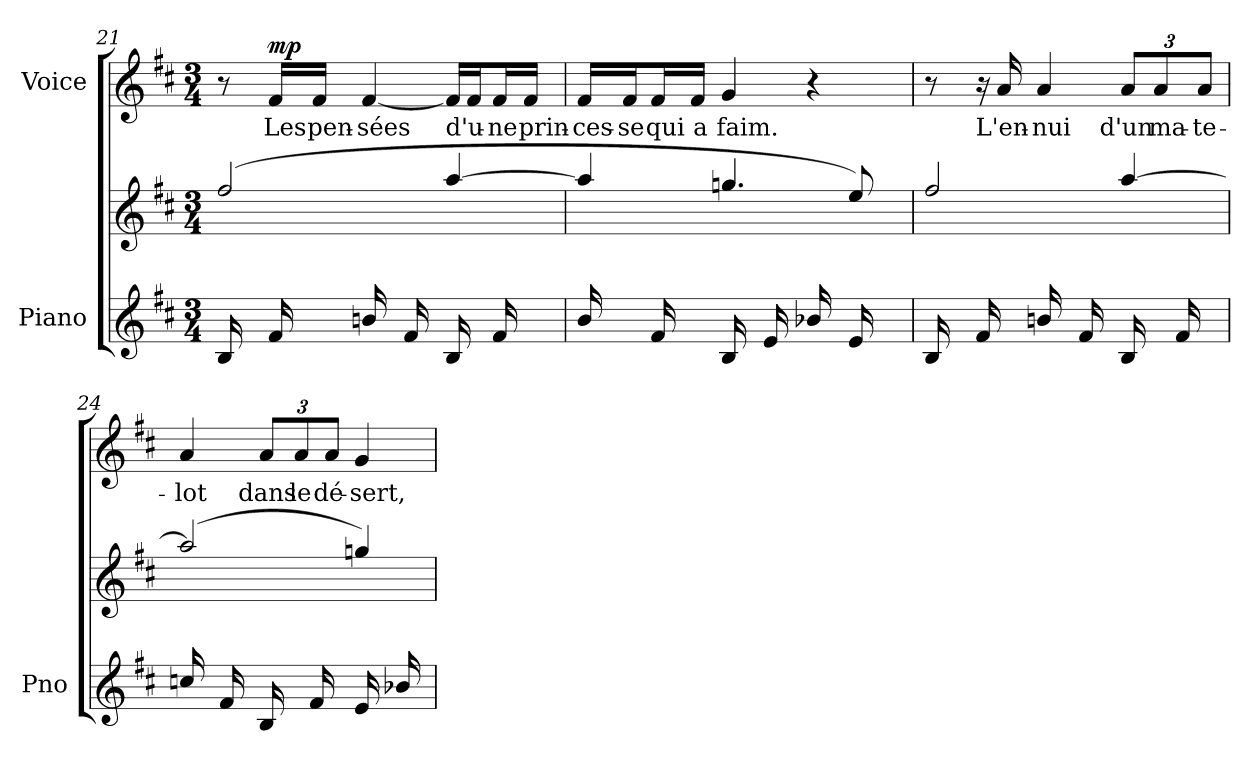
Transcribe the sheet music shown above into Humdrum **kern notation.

**kern	**kern	**kern	**text	**dynam
*part2	*part2	*part1	*part1	*part1
*staff3	*staff2	*staff1	*staff1	*staff1
*I"Piano	*	*I"Voice	*	*
*I'Pno	*	*	*	*
!!LO:PB:g=z
*clefG2	*clefG2	*clefG2	*	*
*k[f#c#]	*k[f#c#]	*k[f#c#]	*	*
*M3/4	*M3/4	*M3/4	*	*
=21	=21	=21	=21	=21
*	*^	*	*	*
16B/LL	(>2ff#/	16ryy	8r	.	.
16ryy	.	16dd#X\	.	.	.
!	!	!	!	!LO:LY:b	!LO:DY:a
16f#/	.	16ryy	16f#/LL	Les	mp
!	!	!	!	!LO:LY:b	!
16ryy	.	16a\JJ	16f#/JJ	pen-	.
!	!	!	!	!LO:LY:b	!
16bn/LL	.	16ryy	[4f#/	-sées	.
16ryy	.	16dd#\	.	.	.
16f#/	.	16ryy	.	.	.
16ryy	.	16a\JJ	.	.	.
16B/LL	[4aa/	16ryy	16f#/LL]	.	.
!	!	!	!	!LO:LY:b	!
16ryy	.	16dd#\	16f#/J	d'u-	.
!	!	!	!	!LO:LY:b	!
16f#/	.	16ryy	16f#/L	-ne	.
!	!	!	!	!LO:LY:b	!
16ryy	.	16a\JJ	16f#/JJ	prin-	.
=22	=22	=22	=22	=22	=22
!	!	!	!	!LO:LY:b	!
16b/LL	4aa/]	16ryy	16f#/LL	-ces-	.
!	!	!	!	!LO:LY:b	!
16ryy	.	16dd#X\	16f#/J	-se	.
!	!	!	!	!LO:LY:b	!
16f#/	.	16ryy	16f#/L	qui	.
!	!	!	!	!LO:LY:b	!
16ryy	.	16a\JJ	16f#/JJ	a	.
!	!	!	!	!LO:LY:b	!
16B/LL	4.ggn/	16ryy	4g/	faim.	.
16ryy	.	16ee\	.	.	.
16e/	.	16ryy	.	.	.
16ryy	.	16ccn\JJ	.	.	.
16b-X/LL	.	16ryy	4r	.	.
16ryy	.	16g\	.	.	.
16e/	8ee/)	16ryy	.	.	.
16ryy	.	16b-X\JJ	.	.	.
!!LO:LB:g=z
=23	=23	=23	=23	=23	=23
16B/LL	2ff#/	16ryy	8r	.	.
16ryy	.	16dd#X\	.	.	.
16f#/	.	16ryy	16r	.	.
!	!	!	!	!LO:LY:b	!
16ryy	.	16a\JJ	16a/	L'en-	.
!	!	!	!	!LO:LY:b	!
16bn/LL	.	16ryy	4a/	-nui	.
16ryy	.	16dd#\	.	.	.
16f#/	.	16ryy	.	.	.
16ryy	.	16a\JJ	.	.	.
!	!	!	!	!LO:LY:b	!
16B/LL	[4aa/	16ryy	12a/L	d'un	.
16ryy	.	16dd#\	.	.	.
!	!	!	!	!LO:LY:b	!
.	.	.	12a/	ma-	.
16f#/	.	16ryy	.	.	.
!	!	!	!	!LO:LY:b	!
.	.	.	12a/J	-te-	.
16ryy	.	16a\JJ	.	.	.
=24	=24	=24	=24	=24	=24
!	!	!	!	!LO:LY:b	!
16ccn/LL	(>2aa/]	16ryy	4a/	-lot	.
16ryy	.	16dd#X\	.	.	.
16f#/	.	16ryy	.	.	.
16ryy	.	16a\JJ	.	.	.
!	!	!	!	!LO:LY:b	!
16B/LL	.	16ryy	12a/L	dans	.
16ryy	.	16dd#\	.	.	.
!	!	!	!	!LO:LY:b	!
.	.	.	12a/	le	.
16f#/	.	16ryy	.	.	.
!	!	!	!	!LO:LY:b	!
.	.	.	12a/J	dé-	.
16ryy	.	16a\JJ	.	.	.
!	!	!	!	!LO:LY:b	!
16e/LL	4ggn/)	16ryy	4g/	-sert,	.
16ryy	.	16ccn\ 16ee\	.	.	.
16b-X/	.	16ryy	.	.	.
16ryy	.	16g\JJ	.	.	.
*	*v	*v	*	*	*
=	=	=	=	=
*-	*-	*-	*-	*-
